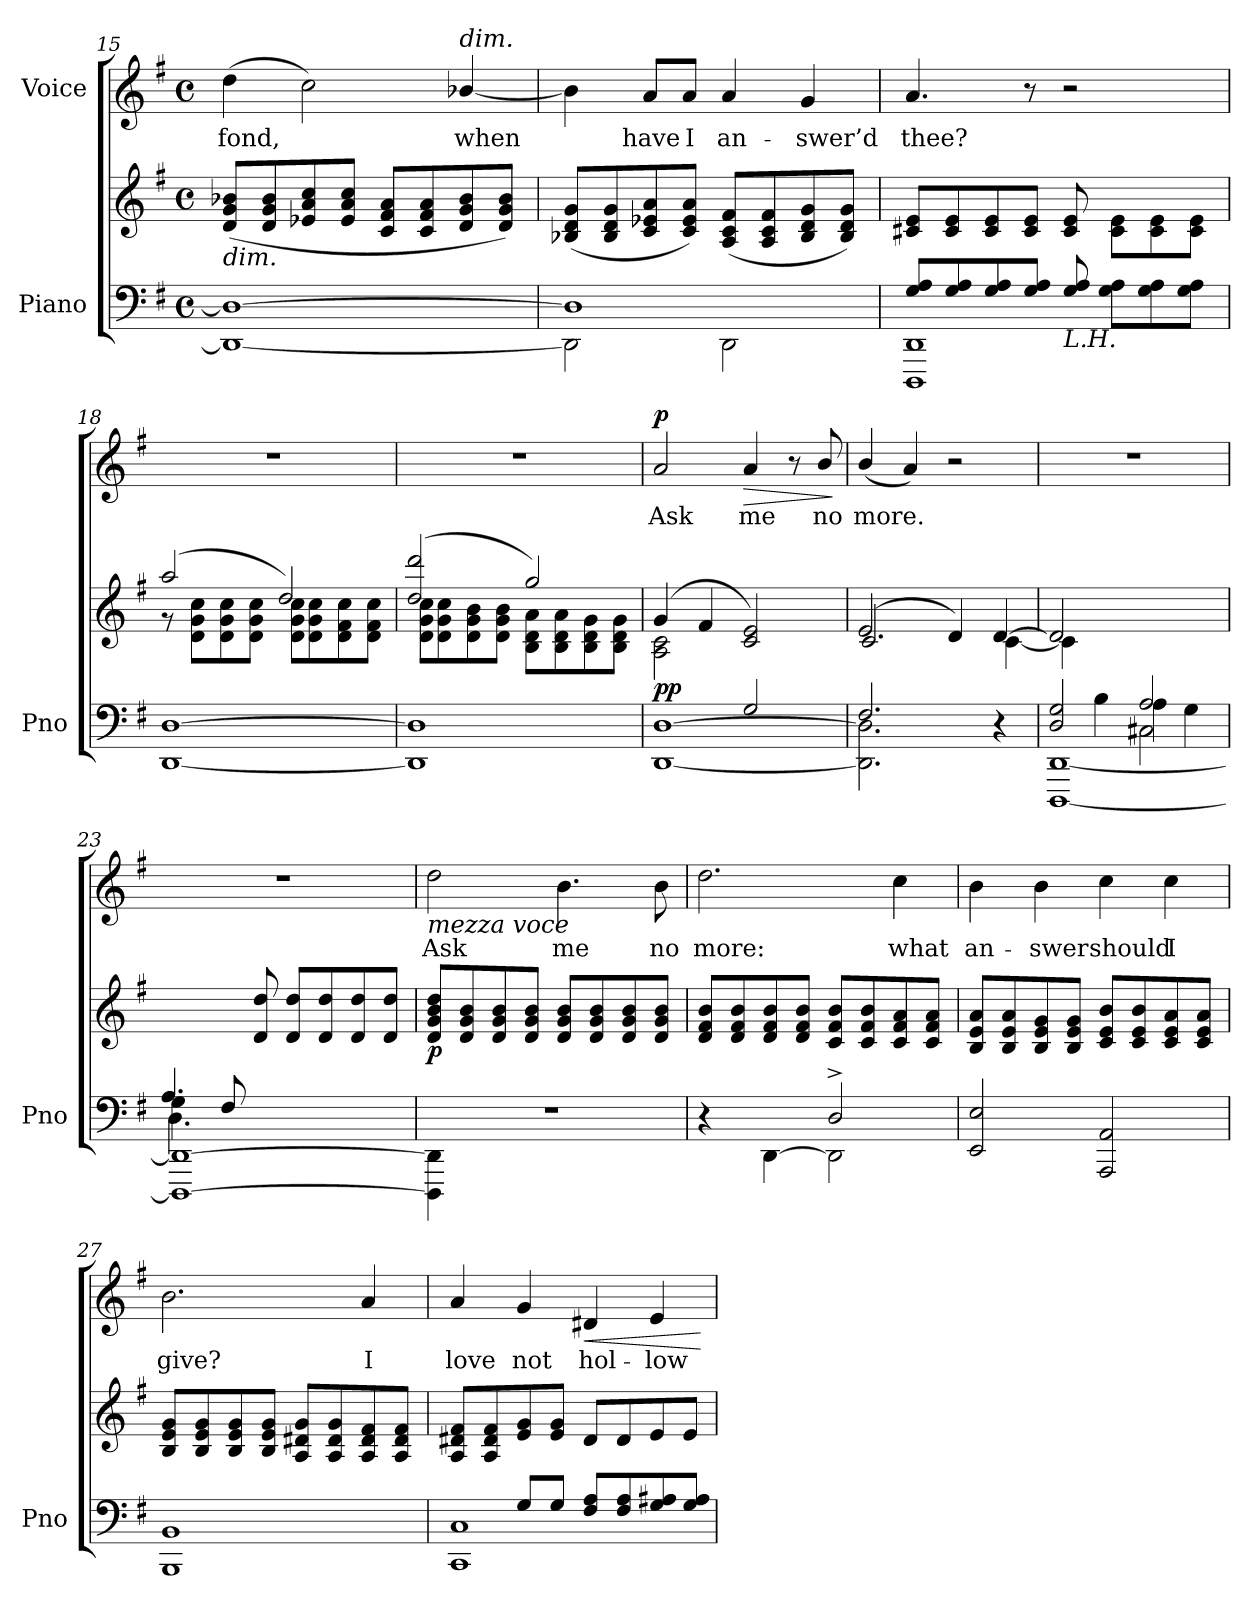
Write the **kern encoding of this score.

**kern	**kern	**dynam	**kern	**text	**dynam
*part2	*part2	*part2	*part1	*part1	*part1
*staff3	*staff2	*staff2/3	*staff1	*staff1	*staff1
*I"Piano	*	*	*I"Voice	*	*
*I'Pno	*	*	*	*	*
*clefF4	*clefG2	*	*clefG2	*	*
*k[f#]	*k[f#]	*	*k[f#]	*	*
*M4/4	*M4/4	*	*M4/4	*	*
*met(c)	*met(c)	*	*met(c)	*	*
=15	=15	=15	=15	=15	=15
!	!LO:TX:b:i:t=dim.	!	!	!	!
!	!	!	!	!LO:LY:b	!
1DD_ 1D_	(8d/ 8g/ 8b-X/L	.	(4dd\	fond,	.
.	8d/ 8g/ 8b-/	.	.	.	.
.	8e-X/ 8a/ 8cc/	.	2cc\)	.	.
.	8e-/ 8a/ 8cc/J	.	.	.	.
.	8c/ 8f#/ 8a/L	.	.	.	.
.	8c/ 8f#/ 8a/	.	.	.	.
!	!	!	!LO:TX:a:i:t=dim.	!	!
!	!	!	!	!LO:LY:b	!
.	8d/ 8g/ 8b-/	.	[<4b-X/	when	.
.	8d/ 8g/ 8b-/J)	.	.	.	.
!!LO:LB:g=z
=16	=16	=16	=16	=16	=16
*^	*	*	*	*	*
1D]	2DD\]	(8B-X/ 8d/ 8g/L	.	4b-\]	.	.
.	.	8B-/ 8d/ 8g/	.	.	.	.
!	!	!	!	!	!LO:LY:b	!
.	.	8c/ 8e-X/ 8a/	.	8a/L	have	.
!	!	!	!	!	!LO:LY:b	!
.	.	8c/ 8e-/ 8a/J)	.	8a/J	I	.
!	!	!	!	!	!LO:LY:b	!
.	2DD\	(8A/ 8c/ 8f#/L	.	4a/	an-	.
.	.	8A/ 8c/ 8f#/	.	.	.	.
!	!	!	!	!	!LO:LY:b	!
.	.	8B-/ 8d/ 8g/	.	4g/	-swer’d	.
.	.	8B-/ 8d/ 8g/J)	.	.	.	.
=17	=17	=17	=17	=17	=17	=17
!	!	!	!LO:DY:b	!	!LO:LY:b	!
!	!	!	!LO:DY:n=1:b	!	!	!
8G/ 8A/L	1DDD 1DD	8c#X/ 8e/L	other-dynamics p	4.a/	thee?	.
8G/ 8A/	.	8c#/ 8e/	.	.	.	.
8G/ 8A/	.	8c#/ 8e/	.	.	.	.
8G/ 8A/J	.	8c#/ 8e/J	.	8r	.	.
!LO:TX:b:i:t=L.H.	!	!	!	!	!	!
8G/ 8A/	.	8c#/ 8e/	.	2r	.	.
8G\ 8A\L	.	8c#\ 8e\L	.	.	.	.
8G\ 8A\	.	8c#\ 8e\	.	.	.	.
8G\ 8A\J	.	8c#\ 8e\J	.	.	.	.
*v	*v	*	*	*	*	*
=18	=18	=18	=18	=18	=18
*	*^	*	*	*	*
!	!	!	!LO:DY:a	!	!	!
!	!	!	!LO:DY:n=1:a	!	!	!
[1DD [1D	(2aa/	8r	p other-dynamics	1r	.	.
.	.	8d\ 8g\ 8cc\L	.	.	.	.
.	.	8d\ 8g\ 8cc\	.	.	.	.
.	.	8d\ 8g\ 8cc\J	.	.	.	.
.	2dd/)	8d\ 8g\ 8cc\L	.	.	.	.
.	.	8d\ 8g\ 8cc\	.	.	.	.
.	.	8d\ 8f#\ 8cc\	.	.	.	.
.	.	8d\ 8f#\ 8cc\J	.	.	.	.
!!LO:LB:g=z
=19	=19	=19	=19	=19	=19	=19
1DD] 1D]	(2dd/ 2ddd/	8d\ 8g\ 8cc\L	.	1r	.	.
.	.	8d\ 8g\ 8cc\	.	.	.	.
.	.	8d\ 8g\ 8b\	.	.	.	.
.	.	8d\ 8g\ 8b\J	.	.	.	.
.	2gg/)	8B\ 8d\ 8a\L	.	.	.	.
.	.	8B\ 8d\ 8a\	.	.	.	.
.	.	8B\ 8d\ 8g\	.	.	.	.
.	.	8B\ 8d\ 8g\J	.	.	.	.
=20	=20	=20	=20	=20	=20	=20
*^	*	*^	*	*	*	*
!	!	!	!	!	!LO:DY:b	!	!LO:LY:b	!LO:DY:a
2ryy	[<1DD [<1D	(4g/	2A\ 2c\	2ryy	pp	2a/	Ask	p
.	.	4f#/	.	.	.	.	.	.
!	!	!	!	!	!	!	!LO:LY:b	!LO:HP:b
2G/	.	2c/ 2e/)	2ryy	2ryy	.	4a/	me	>
.	.	.	.	.	.	8r	.	.
!	!	!	!	!	!	!	!LO:LY:b	!
.	.	.	.	.	.	8b/	no	.
*v	*v	*	*	*	*	*	*	*
*	*v	*v	*v	*	*	*	*
.	.	.	.	.	]
=21	=21	=21	=21	=21	=21
*^	*^	*	*	*	*
!	!	!	!	!	!	!LO:LY:b	!
2.F#/	2.DD\] 2.D\]	(2e/	2.c/	.	(<4b/	more.	.
.	.	.	.	.	4a/)	.	.
.	.	4d/)	.	.	2r	.	.
4r	4ryy	[4d/	[4c\	.	.	.	.
=22	=22	=22	=22	=22	=22	=22	=22
*^	*^	*	*	*	*	*	*
2ryy	4ryy	2D/ 2G/	[1DDD [1DD	2d/]	(4c\]	.	1r	.	.
.	4B\	.	.	.	2ryy	.	.	.	.
2A/	4A\	2C#X\	.	2ryy	.	.	.	.	.
.	4G\)	.	.	.	4ryy	.	.	.	.
*	*	*	*	*v	*v	*	*	*	*
!!LO:PB:g=z
=23	=23	=23	=23	=23	=23	=23	=23	=23
4G\	4.A/	1DDD_ 1DD_	4.D\	4.ryy	.	1r	.	.
8F#/	.	.	.	.	.	.	.	.
2ryy	8ryy	.	8ryy	8d/ 8dd/	.	.	.	.
.	2ryy	.	2ryy	8d/ 8dd/L	.	.	.	.
.	.	.	.	8d/ 8dd/	.	.	.	.
.	.	.	.	8d/ 8dd/	.	.	.	.
8ryy	.	.	.	8d/ 8dd/J	.	.	.	.
*	*v	*v	*v	*	*	*	*	*
=24	=24	=24	=24	=24	=24	=24
!	!	!	!	!LO:TX:b:i:t=mezza voce	!	!
!	!	!	!LO:DY:b	!	!LO:LY:b	!
1r	4DDD\] 4DD\]	8d/ 8g/ 8b/ 8dd/L	p	2dd\	Ask	.
.	.	8d/ 8g/ 8b/	.	.	.	.
.	2.ryy	8d/ 8g/ 8b/	.	.	.	.
.	.	8d/ 8g/ 8b/J	.	.	.	.
!	!	!	!	!	!LO:LY:b	!
.	.	8d/ 8g/ 8b/L	.	4.b\	me	.
.	.	8d/ 8g/ 8b/	.	.	.	.
.	.	8d/ 8g/ 8b/	.	.	.	.
!	!	!	!	!	!LO:LY:b	!
.	.	8d/ 8g/ 8b/J	.	8b\	no	.
=25	=25	=25	=25	=25	=25	=25
!	!	!	!	!	!LO:LY:b	!
2ryy	4r	8d/ 8f#/ 8b/L	.	2.dd\	more:	.
.	.	8d/ 8f#/ 8b/	.	.	.	.
.	[4DD\	8d/ 8f#/ 8b/	.	.	.	.
.	.	8d/ 8f#/ 8b/J	.	.	.	.
2D^/	2DD\]	8c/ 8f#/ 8b/L	.	.	.	.
.	.	8c/ 8f#/ 8b/	.	.	.	.
!	!	!	!	!	!LO:LY:b	!
.	.	8c/ 8f#/ 8a/	.	4cc\	what	.
.	.	8c/ 8f#/ 8a/J	.	.	.	.
*v	*v	*	*	*	*	*
!!LO:LB:g=z
=26	=26	=26	=26	=26	=26
!	!	!	!	!LO:LY:b	!
2EE/ 2E/	8B/ 8e/ 8a/L	.	4b\	an-	.
.	8B/ 8e/ 8a/	.	.	.	.
!	!	!	!	!LO:LY:b	!
.	8B/ 8e/ 8g/	.	4b\	-swer	.
.	8B/ 8e/ 8g/J	.	.	.	.
!	!	!	!	!LO:LY:b	!
2AAA/ 2AA/	8c/ 8e/ 8b/L	.	4cc\	should	.
.	8c/ 8e/ 8b/	.	.	.	.
!	!	!	!	!LO:LY:b	!
.	8c/ 8e/ 8a/	.	4cc\	I	.
.	8c/ 8e/ 8a/J	.	.	.	.
=27	=27	=27	=27	=27	=27
!	!	!	!	!LO:LY:b	!
1BBB 1BB	8B/ 8e/ 8g/L	.	2.b\	give?	.
.	8B/ 8e/ 8g/	.	.	.	.
.	8B/ 8e/ 8g/	.	.	.	.
.	8B/ 8e/ 8g/J	.	.	.	.
.	8A/ 8d#X/ 8g/L	.	.	.	.
.	8A/ 8d#/ 8g/	.	.	.	.
!	!	!	!	!LO:LY:b	!
.	8A/ 8d#/ 8f#/	.	4a/	I	.
.	8A/ 8d#/ 8f#/J	.	.	.	.
=28	=28	=28	=28	=28	=28
*^	*^	*	*	*	*
!	!	!	!	!	!	!LO:LY:b	!
4ryy	1CC 1C	8A/ 8d#X/ 8f#/L	4ryy	.	4a/	love	.
.	.	8A/ 8d#/ 8f#/	.	.	.	.	.
!	!	!	!	!	!	!LO:LY:b	!
8G/L	.	8e/ 8g/	2.ryy	.	4g/	not	.
8G/J	.	8e/ 8g/J	.	.	.	.	.
!	!	!	!	!	!	!LO:LY:b	!LO:HP:b
8F#/ 8A/L	.	8d#/L	.	.	4d#X/	hol-	<
8F#/ 8A/	.	8d#/	.	.	.	.	.
!	!	!	!	!	!	!LO:LY:b	!
8G/ 8A#X/	.	8e/	.	.	4e/	-low	.
8G/ 8A#/J	.	8e/J	.	.	.	.	.
*v	*v	*	*	*	*	*	*
*	*v	*v	*	*	*	*
.	.	.	.	.	[
=	=	=	=	=	=
*-	*-	*-	*-	*-	*-
